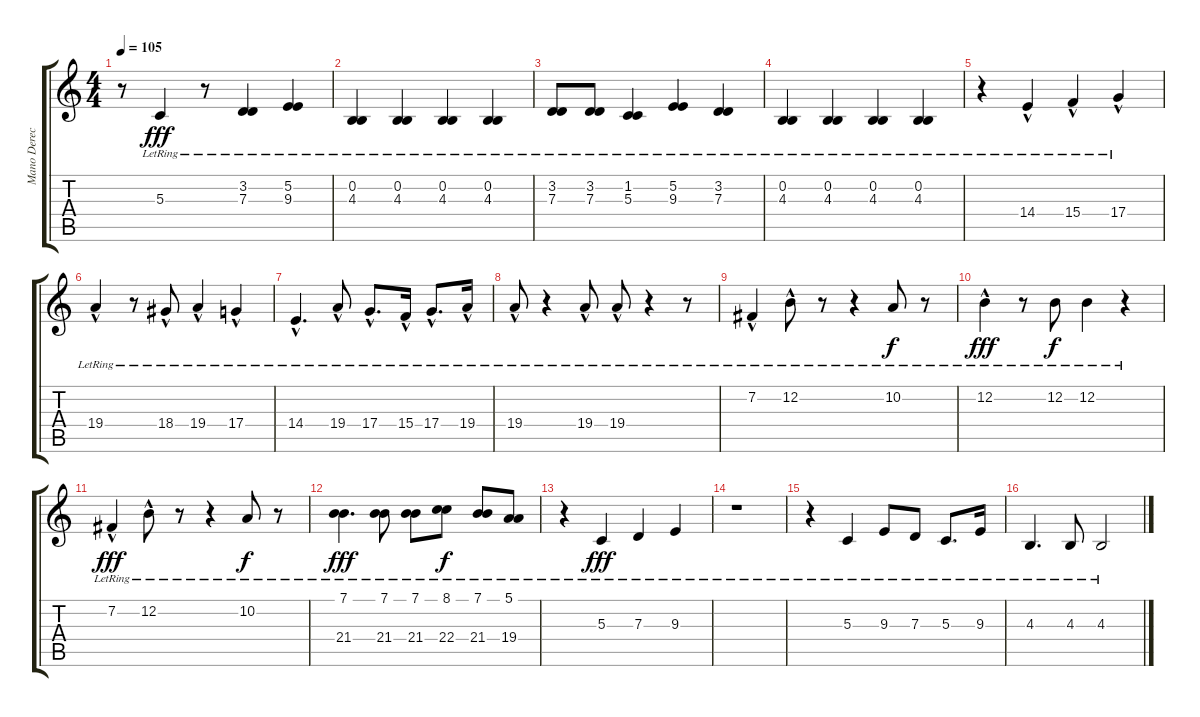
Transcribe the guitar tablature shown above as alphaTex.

\track ("Mano Derecha" "Mano Derec") {instrument electricgrandpiano}
\staff {score tabs}
\tuning (E4 B3 G3 D3 A2 E2) {hide}
\ts (4 4)
\tempo 105
\clef g2
\ks c
r.8{dy fff} 5.3{lr}.4 r.8 (3.2{lr} 7.3{lr}).4 (5.2{lr} 9.3{lr}).4 |
(0.2{lr} 4.3{lr}).4 (0.2{lr} 4.3{lr}).4 (0.2{lr} 4.3{lr}).4 (0.2{lr} 4.3{lr}).4 |
(3.2{lr} 7.3{lr}).8 (3.2{lr} 7.3{lr}).8 (1.2{lr} 5.3{lr}).4 (5.2{lr} 9.3{lr}).4 (3.2{lr} 7.3{lr}).4 |
(0.2{lr} 4.3{lr}).4 (0.2{lr} 4.3{lr}).4 (0.2{lr} 4.3{lr}).4 (0.2{lr} 4.3{lr}).4 |
r.4 14.4{hac lr}.4 15.4{hac lr}.4 17.4{hac lr}.4 |
19.4{hac lr}.4 r.8 18.4{hac lr}.8 19.4{hac lr}.4 17.4{hac lr}.4 |
14.4{hac lr}.4{d} 19.4{hac lr}.8 17.4{hac lr}.8{d} 15.4{hac lr}.16 17.4{hac lr}.8{d} 19.4{hac lr}.16 |
19.4{hac lr}.8 r.4 19.4{hac lr}.8 19.4{hac lr}.8 r.4 r.8 |
7.2{hac lr}.4 12.2{hac lr}.8 r.8 r.4 10.2{lr}.8{dy f} r.8 |
12.2{hac lr}.4{dy fff} r.8 12.2{lr}.8{dy f} 12.2{lr}.4 r.4 |
7.2{hac lr}.4{dy fff} 12.2{hac lr}.8 r.8 r.4 10.2{lr}.8{dy f} r.8 |
(7.1 21.4{lr}).4{d dy fff} (7.1 21.4{lr}).8 (7.1 21.4{lr}).8 (8.1 22.4{lr}).8{dy f} (7.1 21.4{lr}).8 (5.1 19.4{lr}).8 |
r.4 5.3{lr}.4{dy fff} 7.3{lr}.4 9.3{lr}.4 |
r.1 |
r.4 5.3{lr}.4 9.3{lr}.8 7.3{lr}.8 5.3{lr}.8{d} 9.3{lr}.16 |
4.3{lr}.4{d} 4.3{lr}.8 4.3{lr}.2
